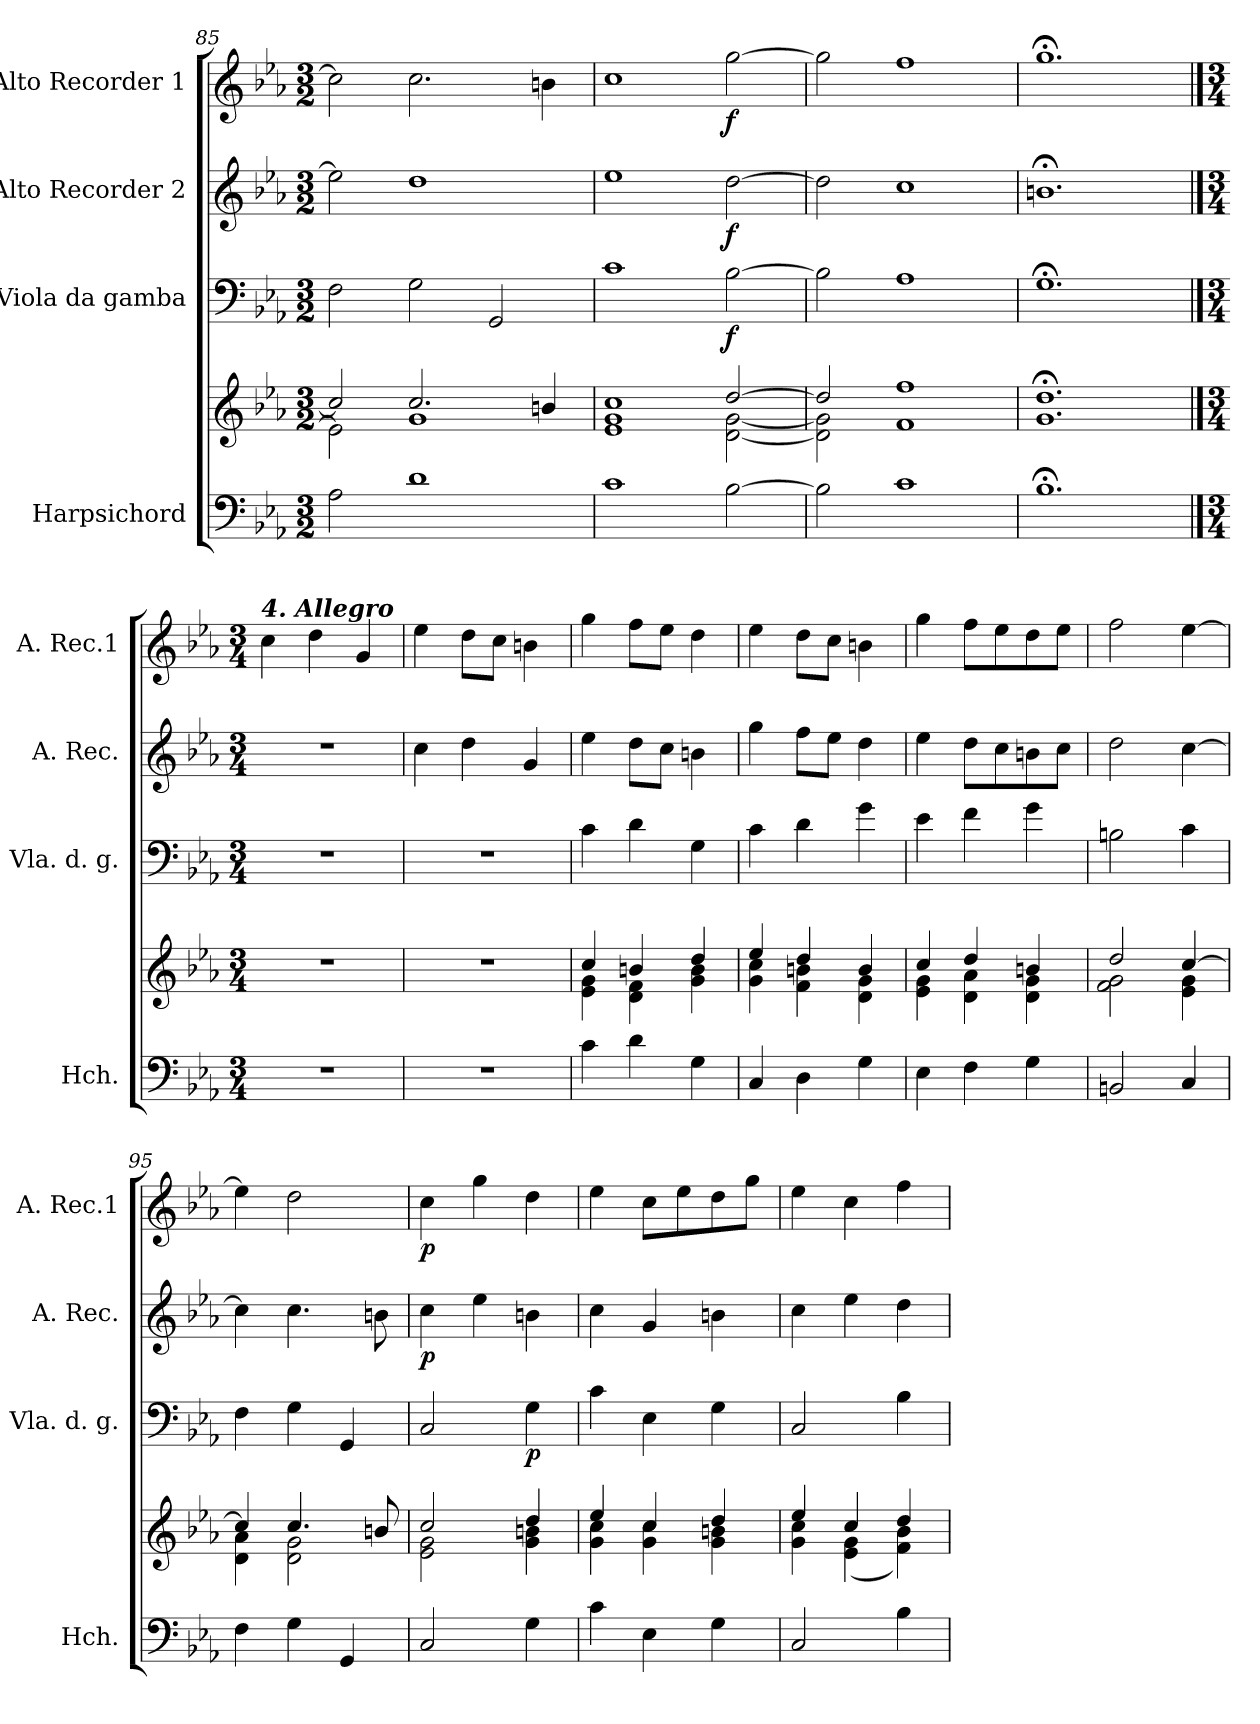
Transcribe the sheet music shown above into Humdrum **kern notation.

**kern	**kern	**kern	**dynam	**kern	**dynam	**kern	**dynam
*part4	*part4	*part3	*part3	*part2	*part2	*part1	*part1
*staff5	*staff4	*staff3	*staff3	*staff2	*staff2	*staff1	*staff1
*I"Harpsichord	*	*I"Viola da gamba	*	*I"Alto Recorder 2	*	*I"Alto Recorder 1	*
*I'Hch.	*	*I'Vla. d. g.	*	*I'A. Rec.	*	*I'A. Rec.1	*
*clefF4	*clefG2	*clefF4	*	*clefG2	*	*clefG2	*
*k[b-e-a-]	*k[b-e-a-]	*k[b-e-a-]	*	*k[b-e-a-]	*	*k[b-e-a-]	*
*M3/2	*M3/2	*M3/2	*	*M3/2	*	*M3/2	*
=85	=85	=85	=85	=85	=85	=85	=85
*	*^	*	*	*	*	*	*
2A-\	2cc/]	2e-\]	2F\	.	2ee-\]	.	2cc\]	.
1d	2.cc/	1g	2G\	.	1dd	.	2.cc\	.
.	.	.	2GG/	.	.	.	.	.
.	4bn/	.	.	.	.	.	4bn\	.
=86	=86	=86	=86	=86	=86	=86	=86	=86
1c	1cc	1e- 1g	1c	.	1ee-	.	1cc	.
!	!	!	!	!LO:DY:b	!	!LO:DY:b	!	!LO:DY:b
[2B-\	[2dd/	[2d\ [2g\	[2B-\	f	[2dd\	f	[2gg\	f
=87	=87	=87	=87	=87	=87	=87	=87	=87
2B-\]	2dd/]	2d\] 2g\]	2B-\]	.	2dd\]	.	2gg\]	.
1c	1ff	1f	1A-	.	1cc	.	1ff	.
*	*v	*v	*	*	*	*	*	*
=88	=88	=88	=88	=88	=88	=88	=88
1.B-;<	1.g;< 1.dd;<	1.G;<	.	1.bn;<	.	1.gg;<	.
!!LO:PB:g=z
==89	==89	==89	==89	==89	==89	==89	==89
*M3/4	*M3/4	*M3/4	*	*M3/4	*	*M3/4	*
*	*	*	*	*	*	*MM120	*
!	!	!	!	!	!	!LO:TX:a:Bi:t=4. Allegro	!
!	!	!	!	!	!	!	!LO:DY:b
2.r	2.r	2.r	.	2.r	.	4cc\	other-dynamics
.	.	.	.	.	.	4dd\	.
.	.	.	.	.	.	4g/	.
=90	=90	=90	=90	=90	=90	=90	=90
!	!	!	!	!	!LO:DY:b	!	!
2.r	2.r	2.r	.	4cc\	other-dynamics	4ee-\	.
.	.	.	.	4dd\	.	8dd\L	.
.	.	.	.	.	.	8cc\J	.
.	.	.	.	4g/	.	4bn\	.
=91	=91	=91	=91	=91	=91	=91	=91
*	*^	*	*	*	*	*	*
!	!	!	!	!LO:DY:b	!	!	!	!
4c\	4cc/	4e-\ 4g\	4c\	other-dynamics	4ee-\	.	4gg\	.
4d\	4bn/	4d\ 4f\	4d\	.	8dd\L	.	8ff\L	.
.	.	.	.	.	8cc\J	.	8ee-\J	.
4G\	4dd/	4g\ 4b\	4G\	.	4bn\	.	4dd\	.
=92	=92	=92	=92	=92	=92	=92	=92	=92
4C/	4ee-/	4g\ 4cc\	4c\	.	4gg\	.	4ee-\	.
4D\	4dd/	4f\ 4bn\	4d\	.	8ff\L	.	8dd\L	.
.	.	.	.	.	8ee-\J	.	8cc\J	.
4G\	4b/	4d\ 4g\	4g\	.	4dd\	.	4bn\	.
=93	=93	=93	=93	=93	=93	=93	=93	=93
4E-\	4cc/	4e-\ 4g\	4e-\	.	4ee-\	.	4gg\	.
4F\	4dd/	4d\ 4a-\	4f\	.	8dd\L	.	8ff\L	.
.	.	.	.	.	8cc\	.	8ee-\	.
4G\	4bn/	4d\ 4g\	4g\	.	8bn\	.	8dd\	.
.	.	.	.	.	8cc\J	.	8ee-\J	.
=94	=94	=94	=94	=94	=94	=94	=94	=94
2BBn/	2dd/	2f\ 2g\	2Bn\	.	2dd\	.	2ff\	.
4C/	[4cc/	4e-\ 4g\	4c\	.	[4cc\	.	[4ee-\	.
=95	=95	=95	=95	=95	=95	=95	=95	=95
4F\	4cc/]	4d\ 4a-\	4F\	.	4cc\]	.	4ee-\]	.
4G\	4.cc/	2d\ 2g\	4G\	.	4.cc\	.	2dd\	.
4GG/	.	.	4GG/	.	.	.	.	.
.	8bn/	.	.	.	8bn\	.	.	.
=96	=96	=96	=96	=96	=96	=96	=96	=96
!	!	!	!	!	!	!LO:DY:b	!	!LO:DY:b
2C/	2cc/	2e-\ 2g\	2C/	.	4cc\	p	4cc\	p
.	.	.	.	.	4ee-\	.	4gg\	.
!	!	!	!	!LO:DY:b	!	!	!	!
4G\	4dd/	4g\ 4bn\	4G\	p	4bn\	.	4dd\	.
=97	=97	=97	=97	=97	=97	=97	=97	=97
4c\	4ee-/	4g\ 4cc\	4c\	.	4cc\	.	4ee-\	.
4E-\	4cc/	4g\ 4cc\	4E-\	.	4g/	.	8cc\L	.
.	.	.	.	.	.	.	8ee-\	.
4G\	4dd/	4g\ 4bn\	4G\	.	4bn\	.	8dd\	.
.	.	.	.	.	.	.	8gg\J	.
=98	=98	=98	=98	=98	=98	=98	=98	=98
2C/	4ee-/	4g\ 4cc\	2C/	.	4cc\	.	4ee-\	.
.	4cc/	(4e-\ 4g\	.	.	4ee-\	.	4cc\	.
4B-\	4dd/	4f\ 4b-\)	4B-\	.	4dd\	.	4ff\	.
*	*v	*v	*	*	*	*	*	*
=	=	=	=	=	=	=	=
*-	*-	*-	*-	*-	*-	*-	*-
